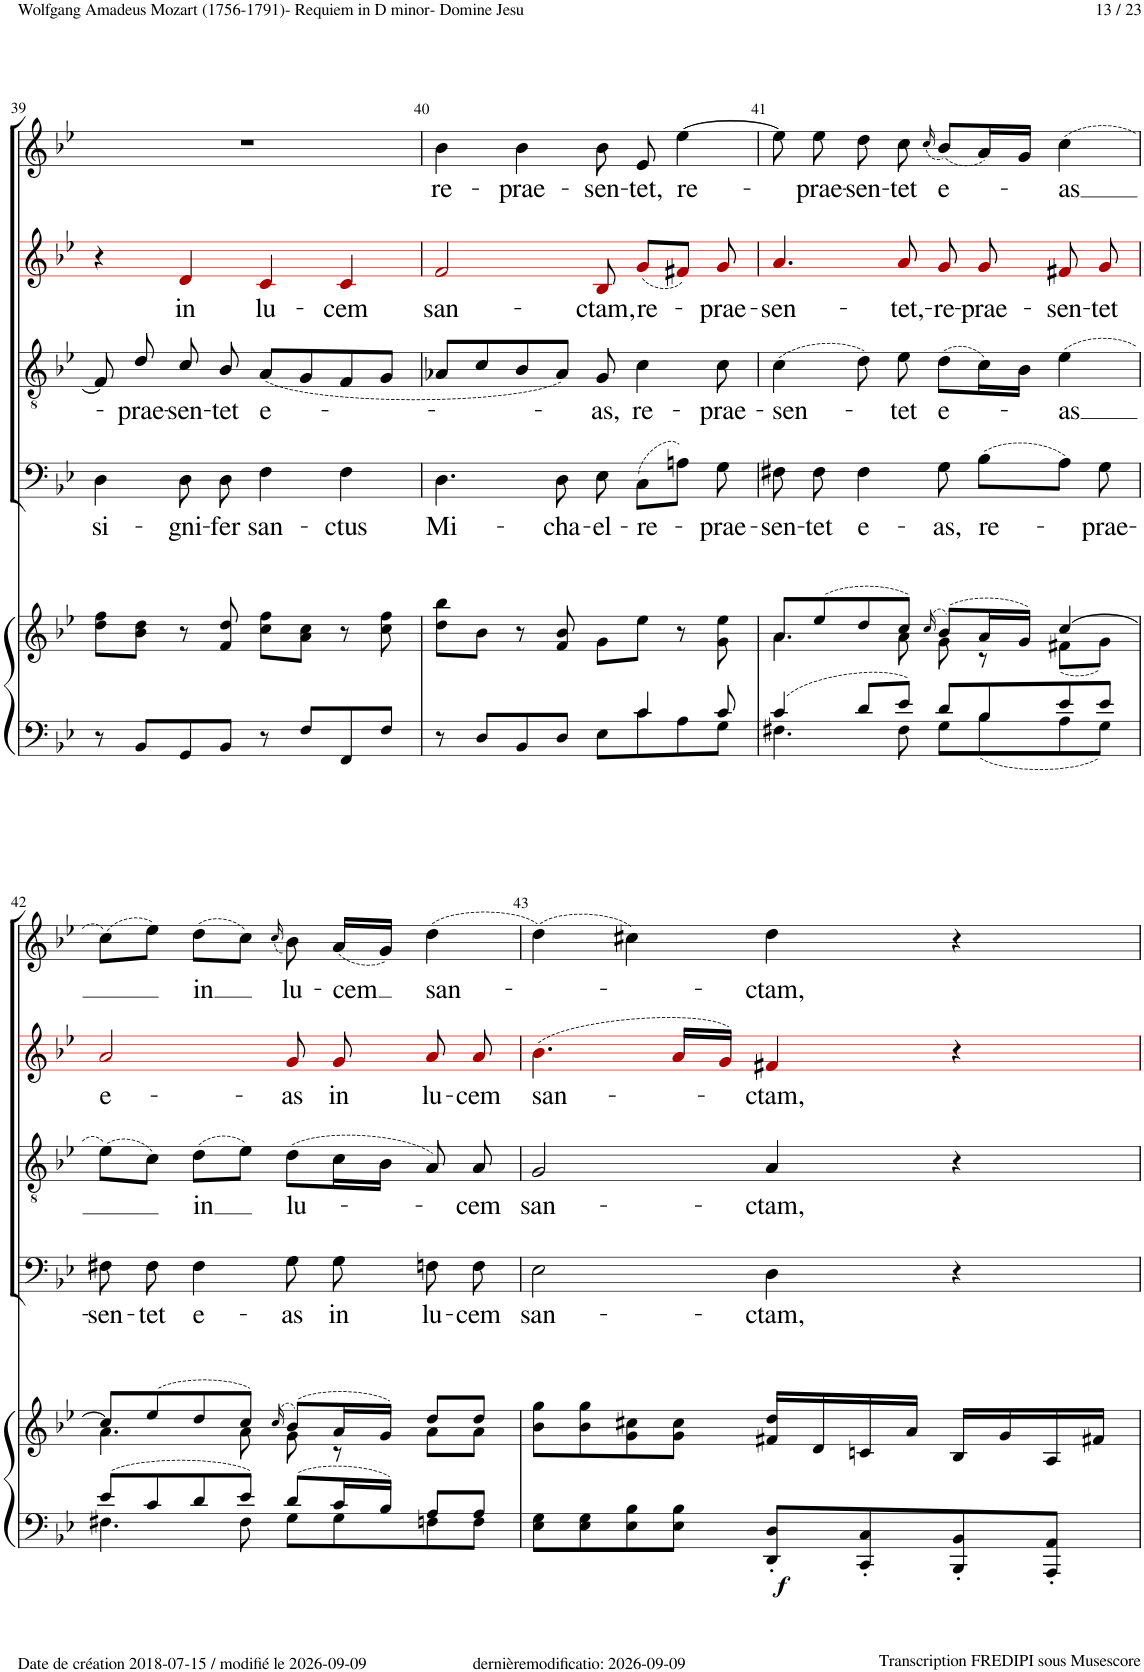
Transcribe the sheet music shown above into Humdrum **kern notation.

**kern	**text	**kern	**text	**kern	**text	**kern	**text	**kern	**kern	**dynam	**kern	**text	**kern	**text	**kern	**text	**kern	**text
*part9	*part9	*part8	*part8	*part7	*part7	*part6	*part6	*part5	*part5	*part5	*part4	*part4	*part3	*part3	*part2	*part2	*part1	*part1
*staff10	*staff10	*staff9	*staff9	*staff8	*staff8	*staff7	*staff7	*staff6	*staff5	*staff5/6	*staff4	*staff4	*staff3	*staff3	*staff2	*staff2	*staff1	*staff1
*I"Baryton	*	*I"Ténor	*	*I"Mezzo-soprano	*	*I"Soprano	*	*I"Piano	*	*	*I"Bass	*	*I"Tenor	*	*I"Alto	*	*I"Soprano	*
*I'Bar.	*	*I'T.	*	*I'Mzs.	*	*I'S.	*	*I'Pno	*	*	*	*	*	*	*	*	*	*
!!LO:PB:g=z
*clefF4	*	*clefGv2	*	*clefG2	*	*clefG2	*	*clefF4	*clefG2	*	*clefF4	*	*clefGv2	*	*clefG2	*	*clefG2	*
*	*	*	*	*	*	*	*	*	*	*	*	*	*	*	*ITrd1c2	*	*	*
*k[b-e-]	*	*k[b-e-]	*	*k[b-e-]	*	*k[b-e-]	*	*k[b-e-]	*k[b-e-]	*	*k[b-e-]	*	*k[b-e-]	*	*k[b-e-]	*	*k[b-e-]	*
*M4/4	*	*M4/4	*	*M4/4	*	*M4/4	*	*M4/4	*M4/4	*	*M4/4	*	*M4/4	*	*M4/4	*	*M4/4	*
*met(c)	*	*met(c)	*	*met(c)	*	*met(c)	*	*met(c)	*met(c)	*	*met(c)	*	*met(c)	*	*met(c)	*	*met(c)	*
=39	=39	=39	=39	=39	=39	=39	=39	=39	=39	=39	=39	=39	=39	=39	=39	=39	=39	=39
!	!	!	!	!	!	!	!	!	!	!	!	!LO:LY:b	!	!	!	!	!	!
4D!	si-	8F!]	.	4r	.	1r	.	8r	8dd\ 8ff\L	.	4D\	si-	8F/	.	4r	.	1r	.
!	!	!	!	!	!	!	!	!	!	!	!	!	!	!LO:LY:b	!	!	!	!
.	.	8d!	-prae-	.	.	.	.	8BB-/L	8b-\ 8dd\J	.	.	.	8d/	-prae-	.	.	.	.
!	!	!	!	!	!	!	!	!	!	!	!	!LO:LY:b	!	!LO:LY:b	!	!LO:LY:b	!	!
8D!	-gni-	8c!	-sen-	4d!	in	.	.	8GG/	8r	.	8D\	-gni-	8c/	-sen-	4di/	in	.	.
!	!	!	!	!	!	!	!	!	!	!	!	!LO:LY:b	!	!LO:LY:b	!	!	!	!
8D!	-fer	8B-!	-tet	.	.	.	.	8BB-/J	8f/ 8dd/	.	8D\	-fer	8B-/	-tet	.	.	.	.
!	!	!	!	!	!	!	!	!	!	!	!	!LO:LY:b	!	!LO:LY:b	!	!LO:LY:b	!	!
4F!	san-	(8A!L	e-	4c!	lu-	.	.	8r	8cc\ 8ff\L	.	4F\	san-	(8A/L	e-	4ci/	lu-	.	.
.	.	8G!	.	.	.	.	.	8F/L	8a\ 8cc\J	.	.	.	8G/	.	.	.	.	.
!	!	!	!	!	!	!	!	!	!	!	!	!LO:LY:b	!	!	!	!LO:LY:b	!	!
4F!	-ctus	8F!	.	4c!	-cem	.	.	8FF/	8r	.	4F\	-ctus	8F/	.	4ci/	-cem	.	.
.	.	8G!J	.	.	.	.	.	8F/J	8cc\ 8ff\	.	.	.	8G/J	.	.	.	.	.
=40	=40	=40	=40	=40	=40	=40	=40	=40	=40	=40	=40	=40	=40	=40	=40	=40	=40	=40
*	*	*	*	*	*	*	*	*^	*	*	*	*	*	*	*	*	*	*
!	!	!	!	!	!	!	!	!	!	!	!	!	!LO:LY:b	!	!	!	!LO:LY:b	!	!LO:LY:b
4.D!	Mi-	8A-X!L	.	2f!	san-	4b-!	re-	8r	8ryy	8dd\ 8bb-\L	.	4.D\	Mi-	8A-X/L	.	2fi/	san-	4b-\	re-
.	.	8c!	.	.	.	.	.	8ryy	8D/L	8b-\J	.	.	.	8c/	.	.	.	.	.
!	!	!	!	!	!	!	!	!	!	!	!	!	!	!	!	!	!	!	!LO:LY:b
.	.	8B-!	.	.	.	4b-!	-prae-	8ryy	8BB-/	8r	.	.	.	8B-/	.	.	.	4b-\	-prae-
!	!	!	!	!	!	!	!	!	!	!	!	!	!LO:LY:b	!	!	!	!	!	!
8D!	-cha-	8A-!J)	.	.	.	.	.	8ryy	8D/J	8f/ 8b-/	.	8D\	-cha-	8A-/J)	.	.	.	.	.
!	!	!	!	!	!	!	!	!	!	!	!	!	!LO:LY:b	!	!LO:LY:b	!	!LO:LY:b	!	!LO:LY:b
8E-!	-el-	8G!	-as,	8B-!	-ctam,	8b-!	-sen-	8ryy	8E-\L	8g\L	.	8E-\	-el-	8G/	-as,	8B-i/	-ctam,	8b-\	-sen-
!	!	!	!	!	!	!	!	!	!	!	!	!	!LO:LY:b	!	!LO:LY:b	!	!LO:LY:b	!	!LO:LY:b
(8C!L	-re-	4c!	re-	(8g!L	re-	8e-!	-tet,	4c/	8c\	8ee-\J	.	(8C\L	-re-	4c\	re-	(8gi/L	re-	8e-/	-tet,
!	!	!	!	!	!	!	!	!	!	!	!	!	!	!	!	!	!	!	!LO:LY:b
8A!J)	.	.	.	8f#X!J)	.	[4ee-!	re-	.	8A\	8r	.	8An\J)	.	.	.	8f#Xi/J)	.	4ee-\	re-
!	!	!	!	!	!	!	!	!	!	!	!	!	!LO:LY:b	!	!LO:LY:b	!	!LO:LY:b	!	!
8G!	-prae-	8c!	-prae-	8g!	-prae-	.	.	8c/	8G\J	8g\ 8ee-\	.	8G\	-prae-	8c\	-prae-	8gi/	-prae-	.	.
=41	=41	=41	=41	=41	=41	=41	=41	=41	=41	=41	=41	=41	=41	=41	=41	=41	=41	=41	=41
!	!	!	!	!	!	!	!	!	!	!LO:N:head=solid	!	!	!LO:LY:b	!	!LO:LY:b	!	!LO:LY:b	!	!
*	*	*	*	*	*	*	*	*	*	*^	*	*	*	*	*	*	*	*	*
8F#X!	-sen-	(4c!	-sen-	4.a!	-sen-	8ee-!]	.	4c/	4.F#X\	8a/L	4.a\	.	8F#X\	-sen-	(4c\	-sen-	4.ai/	-sen-	8ee-\	.
!	!	!	!	!	!	!	!	!	!	!	!	!	!	!LO:LY:b	!	!	!	!	!	!LO:LY:b
8F#!	-tet	.	.	.	.	8ee-!	-prae-	.	.	(8ee-/	.	.	8F#\	-tet	.	.	.	.	8ee-\	-prae-
!	!	!	!	!	!	!	!	!	!	!	!	!	!	!LO:LY:b	!	!	!	!	!	!LO:LY:b
4F#!	e-	8d!)	.	.	.	8dd!	-sen-	8d/L	.	8dd/	.	.	4F#\	e-	8d\)	.	.	.	8dd\	-sen-
!	!	!	!	!	!	!	!	!	!	!	!	!	!	!	!	!LO:LY:b	!	!LO:LY:b	!	!LO:LY:b
.	.	8e-!	-tet	8a!	-tet,-	8cc!	-tet	8e-/J	8F#\	8cc/J)	8a\	.	.	.	8e-\	-tet	8ai/	-tet,-	8cc\	-tet
.	.	.	.	.	.	(16qcc	.	.	.	(16qcc/	.	.	.	.	.	.	.	.	(16qcc/	.
!	!	!	!	!	!	!	!	!	!	!	!	!	!	!LO:LY:b	!	!LO:LY:b	!	!LO:LY:b	!	!LO:LY:b
8G!	-as,	(8d!L	e-	8g!	-re-	(8b-!L)	e-	8d/L	8G\L	(8b-/L)	8g\	.	8G\	-as,	(8d\L	e-	8gi/	-re-	(8b-/L)	e-
!	!	!	!	!	!	!	!	!	!	!	!	!	!	!LO:LY:b	!	!	!	!LO:LY:b	!	!
(8B-!	re-	16c!L)	.	8g!	-prae-	16a!L)	.	8B-/	8B-\	16a/L	8r	.	(8B-\L	re-	16c\L)	.	8gi/	-prae-	16a/L)	.
.	.	16B-!JJ	.	.	.	16g!JJ	.	.	.	16g/JJ)	.	.	.	.	16B-\JJ	.	.	.	16g/JJ	.
!	!	!	!	!	!	!	!	!	!	!	!	!	!	!	!	!LO:LY:b	!	!LO:LY:b	!	!LO:LY:b
8A!)	.	(4e-!	-as	8f#X!	-sen-	(4cc!	-as	8e-/	8A\	[4cc/	(8f#X\L	.	8A\J)	.	(4e-\	-as	8f#Xi/	-sen-	(4cc\	-as
!	!	!	!	!	!	!	!	!	!	!	!	!	!	!LO:LY:b	!	!	!	!LO:LY:b	!	!
8G!	-prae-	.	.	8g!	-tet	.	.	8e-/J	8G\J	.	8g\J)	.	8G\	-prae-	.	.	8gi/	-tet	.	.
!!LO:LB:g=z
=42	=42	=42	=42	=42	=42	=42	=42	=42	=42	=42	=42	=42	=42	=42	=42	=42	=42	=42	=42	=42
!	!	!	!	!	!	!	!	!	!	!	!	!	!	!LO:LY:b	!	!	!	!LO:LY:b	!	!
8F#X!	-sen-	(8e-!L)	.	2a!	e-	(8cc!L)	.	8e-/L	4.F#X\	8cc/L]	4.a\	.	8F#X\	-sen-	(8e-\L)	.	2ai/	e-	(8cc\L)	.
!	!	!	!	!	!	!	!	!	!	!	!	!	!	!LO:LY:b	!	!	!	!	!	!
8F#!	-tet	8c!J)	.	.	.	8ee-!J)	.	8c/	.	(8ee-/	.	.	8F#\	-tet	8c\J)	.	.	.	8ee-\J)	.
!	!	!	!	!	!	!	!	!	!	!	!	!	!	!LO:LY:b	!	!LO:LY:b	!	!	!	!LO:LY:b
4F#!	e-	(8d!	in	.	.	(8dd!	in	8d/	.	8dd/	.	.	4F#\	e-	(8d\L	in	.	.	(8dd\L	in
.	.	8e-!)	.	.	.	8cc!)	.	8e-/J	8F#\	8cc/J)	8a\	.	.	.	8e-\J)	.	.	.	8cc\J)	.
.	.	.	.	.	.	(16qcc	.	.	.	(16qcc/	.	.	.	.	.	.	.	.	(16qcc/	.
!	!	!	!	!	!	!	!	!	!	!	!	!	!	!LO:LY:b	!	!LO:LY:b	!	!LO:LY:b	!	!LO:LY:b
8G!	-as	(8d!L	lu-	8g!	-as	8b-!)	lu-	8d/L	8G\L	(8b-/L)	8g\	.	8G\	-as	(8d\L	lu-	8gi/	-as	8b-\)	lu-
!	!	!	!	!	!	!	!	!	!	!	!	!	!	!LO:LY:b	!	!	!	!LO:LY:b	!	!LO:LY:b
8G!	in	16c!L	.	8g!	in	(16a!LL	-cem	16c/L	8G\	16a/L	8r	.	8G\	in	16c\L	.	8gi/	in	(16a/LL	-cem
.	.	16B-!JJ	.	.	.	16g!JJ)	.	16B-/JJ	.	16g/JJ)	.	.	.	.	16B-\JJ	.	.	.	16g/JJ)	.
!	!	!	!	!	!	!	!	!	!	!	!	!	!	!LO:LY:b	!	!	!	!LO:LY:b	!	!LO:LY:b
8Fn!	lu-	8A!)	.	8a!	lu-	(4dd!	san-	8A/L	8Fn\	8dd/L	8a\L	.	8Fn\	lu-	8A/)	.	8ai/	lu-	(4dd\	san-
!	!	!	!	!	!	!	!	!	!	!	!	!	!	!LO:LY:b	!	!LO:LY:b	!	!LO:LY:b	!	!
8F!	-cem	8A!	-cem	8a!	-cem	.	.	8A/J	8F\J	8dd/J	8a\J	.	8F\	-cem	8A/	-cem	8ai/	-cem	.	.
=43	=43	=43	=43	=43	=43	=43	=43	=43	=43	=43	=43	=43	=43	=43	=43	=43	=43	=43	=43	=43
!	!	!	!	!	!	!	!	!	!	!	!	!	!	!LO:LY:b	!	!LO:LY:b	!	!LO:LY:b	!	!
*	*	*	*	*	*	*	*	*v	*v	*	*	*	*	*	*	*	*	*	*	*
*	*	*	*	*	*	*	*	*	*v	*v	*	*	*	*	*	*	*	*	*
2E-!	san-	2G!	san-	(4.b-!	san-	(4dd!)	.	8E-\ 8G\L	8b-\ 8gg\L	.	2E-\	san-	2G/	san-	(4.b-i\	san-	(4dd\)	.
.	.	.	.	.	.	.	.	8E-\ 8G\	8b-\ 8gg\	.	.	.	.	.	.	.	.	.
.	.	.	.	.	.	4cc#X!)	.	8E-\ 8B-\	8g\ 8cc#X\	.	.	.	.	.	.	.	4cc#X\)	.
.	.	.	.	16a!LL	.	.	.	8E-\ 8B-\J	8g\ 8cc#\J	.	.	.	.	.	16ai/LL	.	.	.
.	.	.	.	16g!JJ)	.	.	.	.	.	.	.	.	.	.	16gi/JJ)	.	.	.
!	!	!	!	!	!	!	!	!	!	!LO:DY:b=2	!	!LO:LY:b	!	!LO:LY:b	!	!LO:LY:b	!	!LO:LY:b
4D!	-ctam,	4A!	-ctam,	4f#X!	-ctam,	4dd!	-ctam,	8DD/' 8D/'L	16f#X/ 16dd/LL	f	4D\	-ctam,	4A/	-ctam,	4f#Xi/	-ctam,	4dd\	-ctam,
.	.	.	.	.	.	.	.	.	16d/	.	.	.	.	.	.	.	.	.
.	.	.	.	.	.	.	.	8CC/' 8C/'	16cn/	.	.	.	.	.	.	.	.	.
.	.	.	.	.	.	.	.	.	16a/JJ	.	.	.	.	.	.	.	.	.
4r	.	4r	.	4r	.	4r	.	8BBB-/' 8BB-/'	16B-/LL	.	4r	.	4r	.	4r	.	4r	.
.	.	.	.	.	.	.	.	.	16g/	.	.	.	.	.	.	.	.	.
.	.	.	.	.	.	.	.	8AAA/' 8AA/'J	16A/	.	.	.	.	.	.	.	.	.
.	.	.	.	.	.	.	.	.	16f#X/JJ	.	.	.	.	.	.	.	.	.
=	=	=	=	=	=	=	=	=	=	=	=	=	=	=	=	=	=	=
*-	*-	*-	*-	*-	*-	*-	*-	*-	*-	*-	*-	*-	*-	*-	*-	*-	*-	*-
